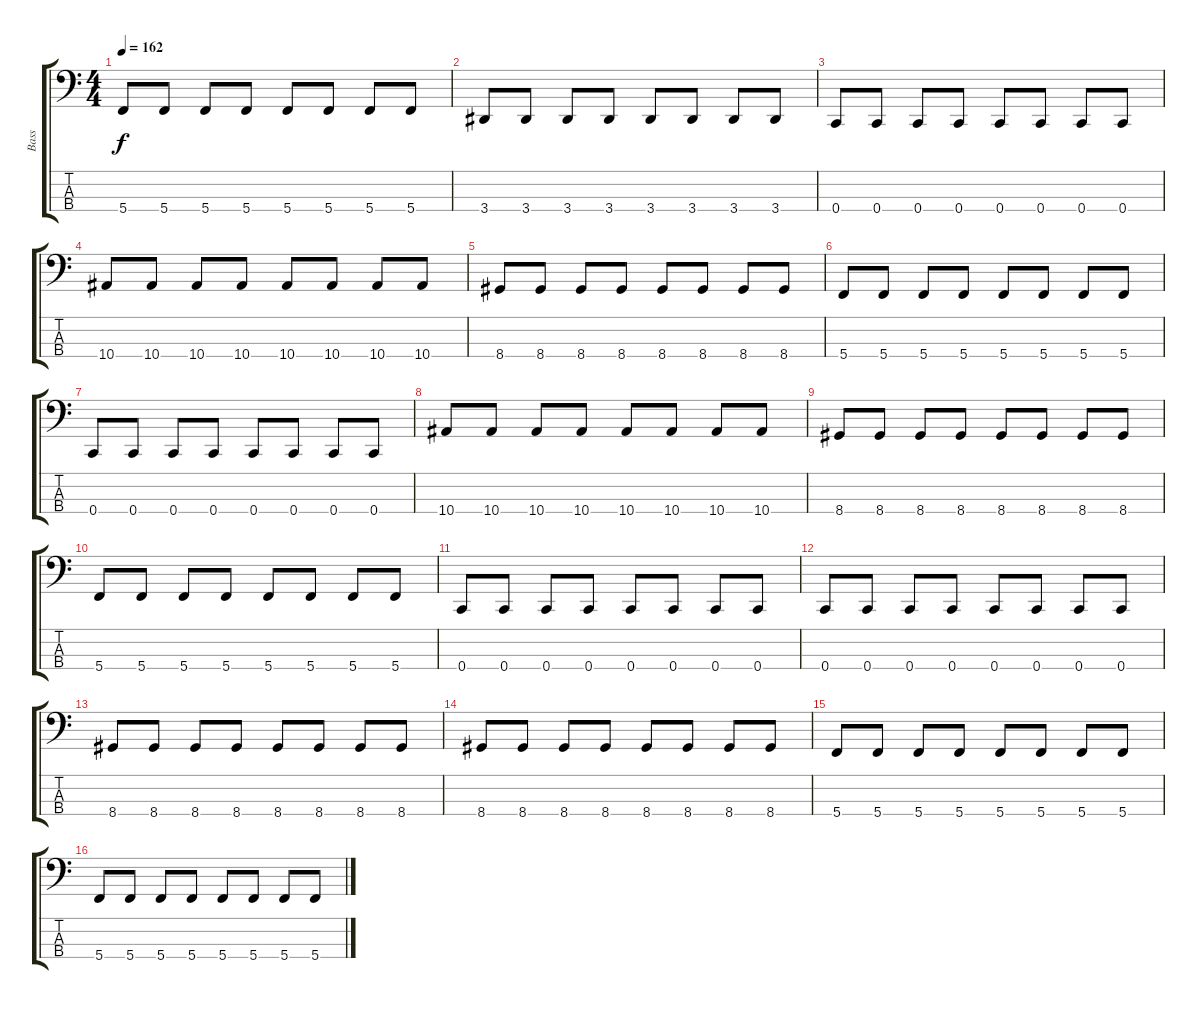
\track ("Bass" "Bass") {instrument electricbassfinger}
\staff {score tabs}
\tuning (F2 C2 G1 C1) {hide}
\ts (4 4)
\tempo 162
\clef f4
\ks c
5.4.8{dy f} 5.4.8 5.4.8 5.4.8 5.4.8 5.4.8 5.4.8 5.4.8 |
3.4.8 3.4.8 3.4.8 3.4.8 3.4.8 3.4.8 3.4.8 3.4.8 |
0.4.8 0.4.8 0.4.8 0.4.8 0.4.8 0.4.8 0.4.8 0.4.8 |
10.4.8 10.4.8 10.4.8 10.4.8 10.4.8 10.4.8 10.4.8 10.4.8 |
8.4.8 8.4.8 8.4.8 8.4.8 8.4.8 8.4.8 8.4.8 8.4.8 |
5.4.8 5.4.8 5.4.8 5.4.8 5.4.8 5.4.8 5.4.8 5.4.8 |
0.4.8 0.4.8 0.4.8 0.4.8 0.4.8 0.4.8 0.4.8 0.4.8 |
10.4.8 10.4.8 10.4.8 10.4.8 10.4.8 10.4.8 10.4.8 10.4.8 |
8.4.8 8.4.8 8.4.8 8.4.8 8.4.8 8.4.8 8.4.8 8.4.8 |
5.4.8 5.4.8 5.4.8 5.4.8 5.4.8 5.4.8 5.4.8 5.4.8 |
0.4.8 0.4.8 0.4.8 0.4.8 0.4.8 0.4.8 0.4.8 0.4.8 |
0.4.8 0.4.8 0.4.8 0.4.8 0.4.8 0.4.8 0.4.8 0.4.8 |
8.4.8 8.4.8 8.4.8 8.4.8 8.4.8 8.4.8 8.4.8 8.4.8 |
8.4.8 8.4.8 8.4.8 8.4.8 8.4.8 8.4.8 8.4.8 8.4.8 |
5.4.8 5.4.8 5.4.8 5.4.8 5.4.8 5.4.8 5.4.8 5.4.8 |
5.4.8 5.4.8 5.4.8 5.4.8 5.4.8 5.4.8 5.4.8 5.4.8
